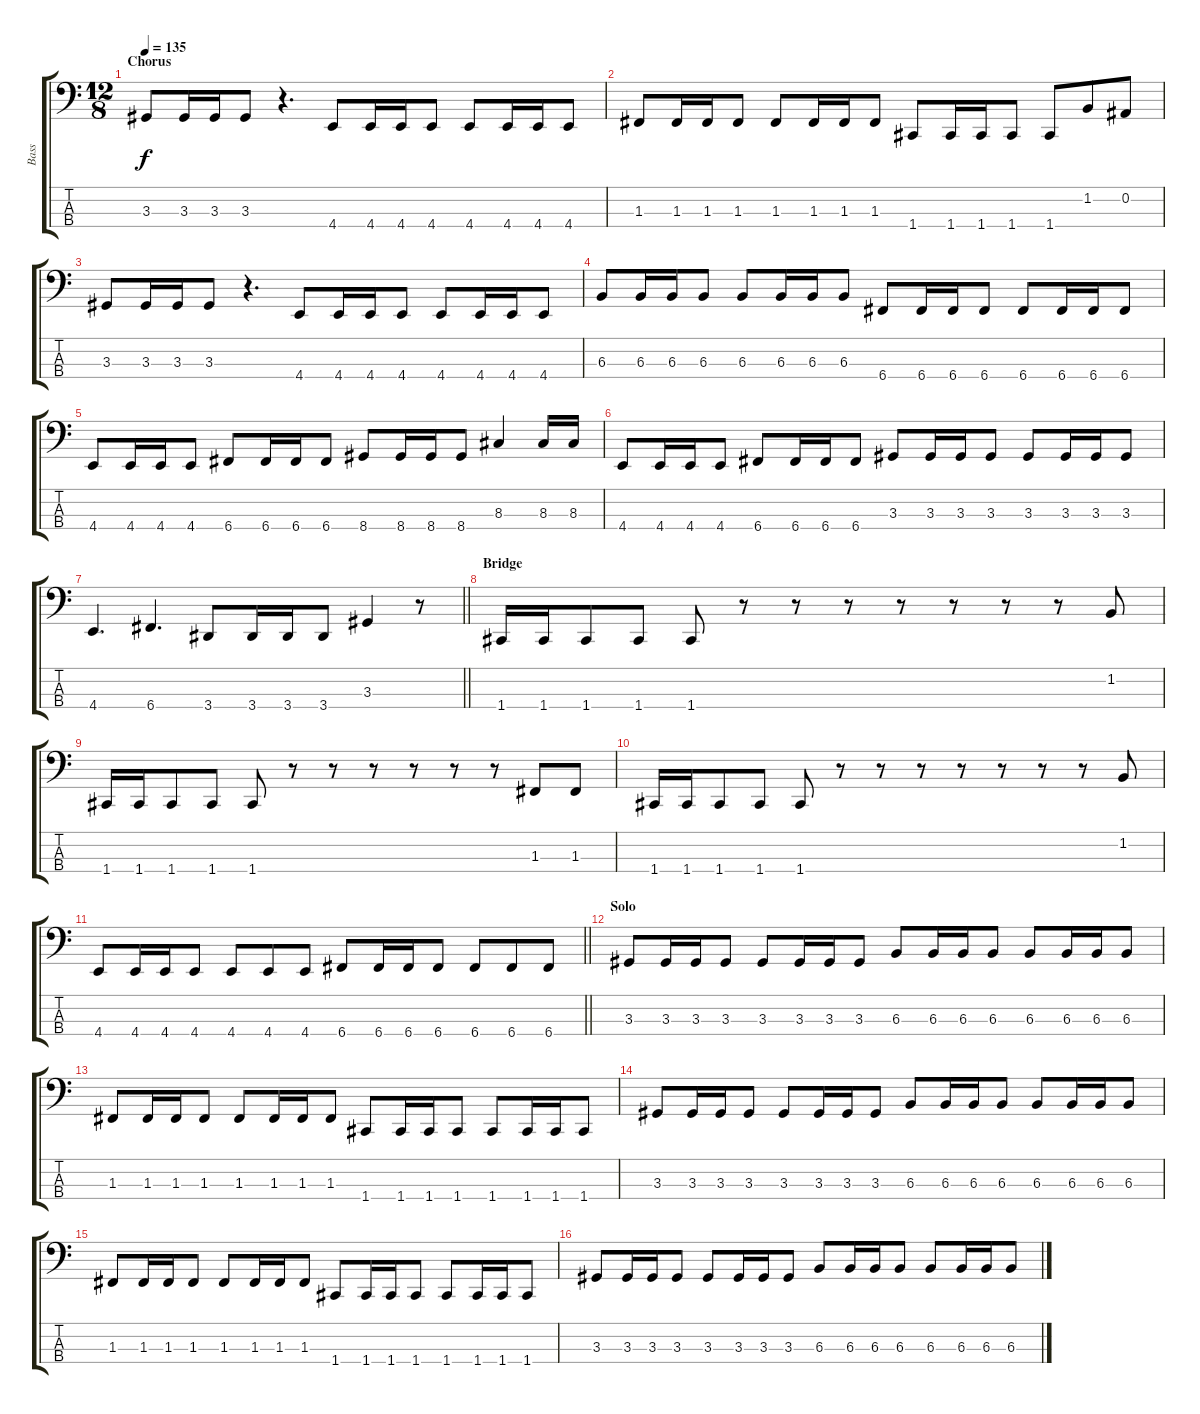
\track ("Bass" "Bass") {instrument electricbassfinger}
\staff {score tabs}
\tuning (Eb2 Bb1 F1 C1) {hide}
\ts (12 8)
\section ("" "Chorus")
\tempo 135
\clef f4
\ks c
3.3.8{dy f} 3.3.16 3.3.16 3.3.8 r.4{d} 4.4.8 4.4.16 4.4.16 4.4.8 4.4.8 4.4.16 4.4.16 4.4.8 |
1.3.8 1.3.16 1.3.16 1.3.8 1.3.8 1.3.16 1.3.16 1.3.8 1.4.8 1.4.16 1.4.16 1.4.8 1.4.8 1.2.8 0.2.8 |
3.3.8 3.3.16 3.3.16 3.3.8 r.4{d} 4.4.8 4.4.16 4.4.16 4.4.8 4.4.8 4.4.16 4.4.16 4.4.8 |
6.3.8 6.3.16 6.3.16 6.3.8 6.3.8 6.3.16 6.3.16 6.3.8 6.4.8 6.4.16 6.4.16 6.4.8 6.4.8 6.4.16 6.4.16 6.4.8 |
4.4.8 4.4.16 4.4.16 4.4.8 6.4.8 6.4.16 6.4.16 6.4.8 8.4.8 8.4.16 8.4.16 8.4.8 8.3.4 8.3.16 8.3.16 |
4.4.8 4.4.16 4.4.16 4.4.8 6.4.8 6.4.16 6.4.16 6.4.8 3.3.8 3.3.16 3.3.16 3.3.8 3.3.8 3.3.16 3.3.16 3.3.8 |
\barLineRight lightlight
4.4.4{d} 6.4.4{d} 3.4.8 3.4.16 3.4.16 3.4.8 3.3.4 r.8 |
\section ("" "Bridge")
1.4.16 1.4.16 1.4.8 1.4.8 1.4.8 r.8 r.8 r.8 r.8 r.8 r.8 r.8 1.2.8 |
1.4.16 1.4.16 1.4.8 1.4.8 1.4.8 r.8 r.8 r.8 r.8 r.8 r.8 1.3.8 1.3.8 |
1.4.16 1.4.16 1.4.8 1.4.8 1.4.8 r.8 r.8 r.8 r.8 r.8 r.8 r.8 1.2.8 |
\barLineRight lightlight
4.4.8 4.4.16 4.4.16 4.4.8 4.4.8 4.4.8 4.4.8 6.4.8 6.4.16 6.4.16 6.4.8 6.4.8 6.4.8 6.4.8 |
\section ("" "Solo")
3.3.8 3.3.16 3.3.16 3.3.8 3.3.8 3.3.16 3.3.16 3.3.8 6.3.8 6.3.16 6.3.16 6.3.8 6.3.8 6.3.16 6.3.16 6.3.8 |
1.3.8 1.3.16 1.3.16 1.3.8 1.3.8 1.3.16 1.3.16 1.3.8 1.4.8 1.4.16 1.4.16 1.4.8 1.4.8 1.4.16 1.4.16 1.4.8 |
3.3.8 3.3.16 3.3.16 3.3.8 3.3.8 3.3.16 3.3.16 3.3.8 6.3.8 6.3.16 6.3.16 6.3.8 6.3.8 6.3.16 6.3.16 6.3.8 |
1.3.8 1.3.16 1.3.16 1.3.8 1.3.8 1.3.16 1.3.16 1.3.8 1.4.8 1.4.16 1.4.16 1.4.8 1.4.8 1.4.16 1.4.16 1.4.8 |
3.3.8 3.3.16 3.3.16 3.3.8 3.3.8 3.3.16 3.3.16 3.3.8 6.3.8 6.3.16 6.3.16 6.3.8 6.3.8 6.3.16 6.3.16 6.3.8
